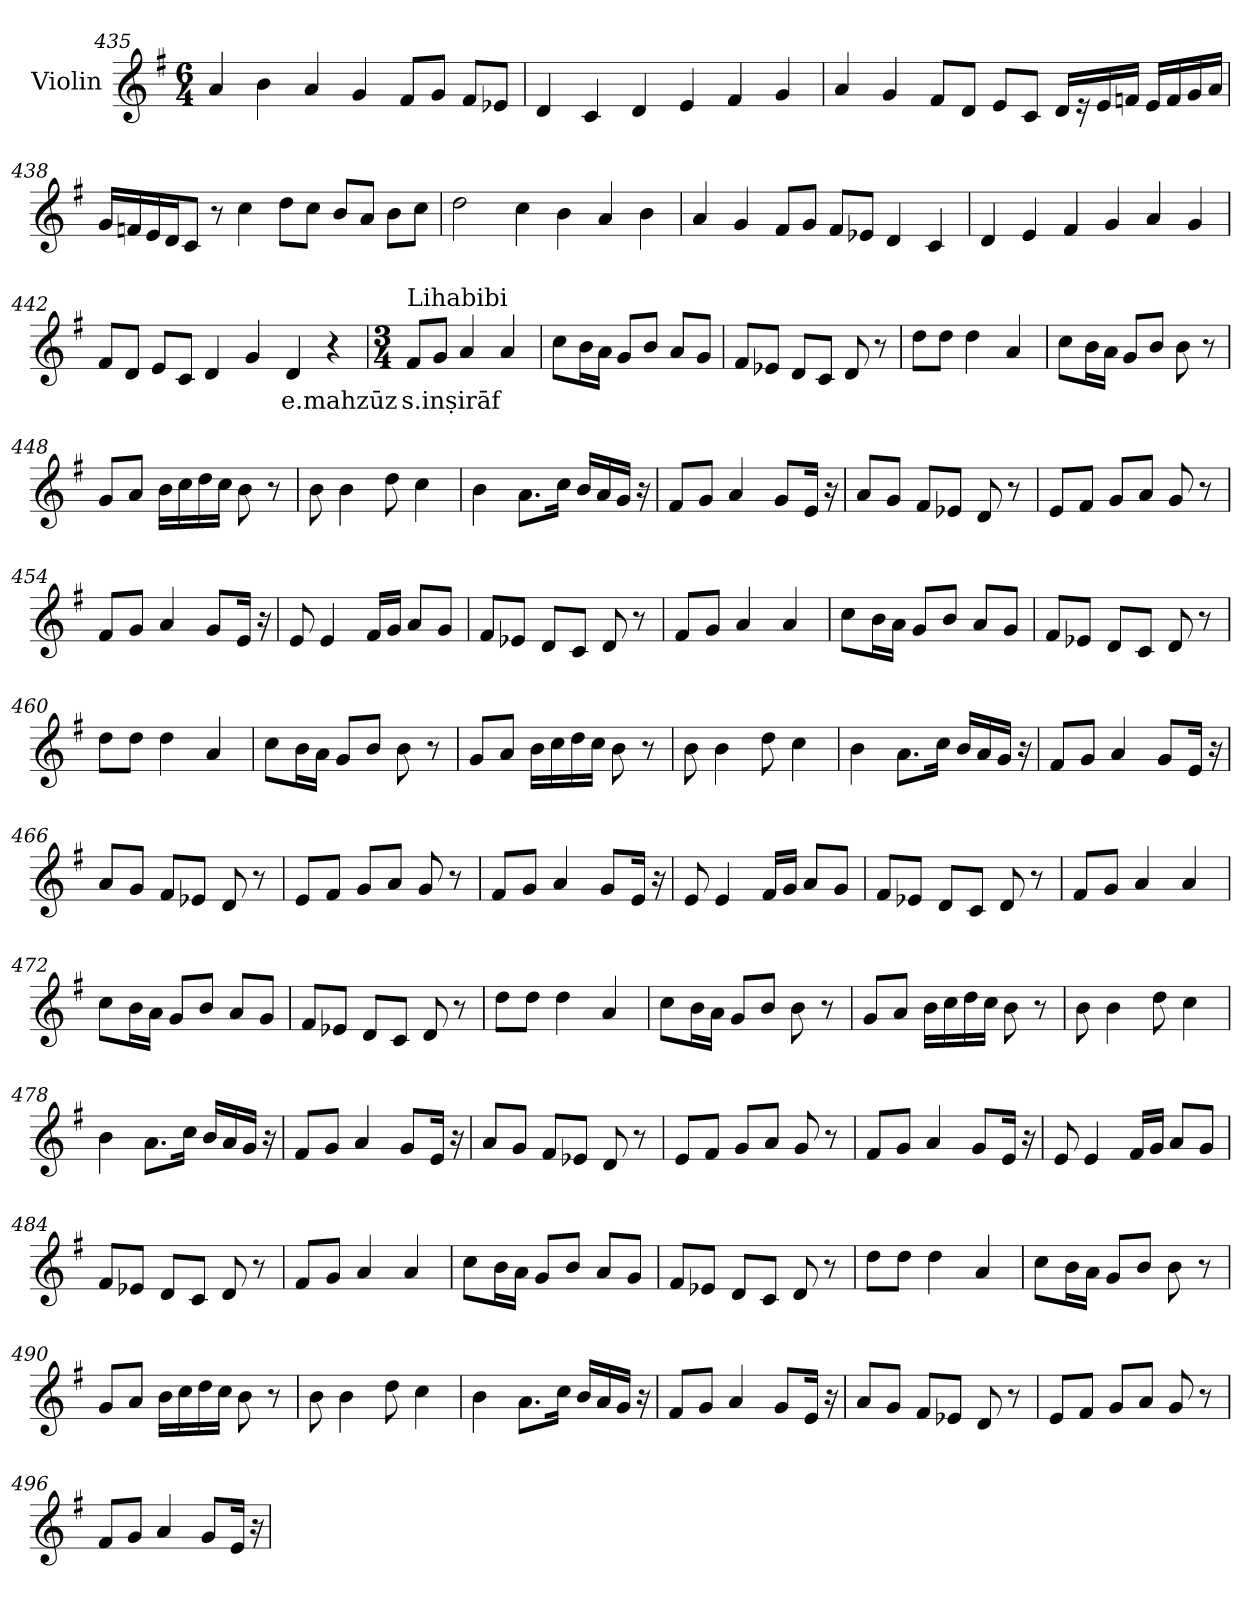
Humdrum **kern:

**kern	**text
*part1	*part1
*staff1	*staff1
*I"Violin	*
*clefG2	*
*k[f#]	*
*G:	*
*M6/4	*
=435	=435
4a/	.
4b\	.
4a/	.
4g/	.
8f#/L	.
8g/J	.
8f#/L	.
8e-X/J	.
!!LO:LB:g=z
=436	=436
4d/	.
4c/	.
4d/	.
4e/	.
4f#/	.
4g/	.
=437	=437
4a/	.
4g/	.
8f#/L	.
8d/J	.
8e/L	.
8c/J	.
16d/LL	.
16r	.
16e/	.
16fn/JJ	.
16e/LL	.
16f/	.
16g/	.
16a/JJ	.
=438	=438
16g/LL	.
16fn/	.
16e/	.
16d/J	.
8c/J	.
8r	.
4cc\	.
8dd\L	.
8cc\J	.
8b/L	.
8a/J	.
8b\L	.
8cc\J	.
!!LO:LB:g=z
=439	=439
2dd\	.
4cc\	.
4b\	.
4a/	.
4b\	.
=440	=440
4a/	.
4g/	.
8f#/L	.
8g/J	.
8f#/L	.
8e-X/J	.
4d/	.
4c/	.
=441	=441
4d/	.
4e/	.
4f#/	.
4g/	.
4a/	.
4g/	.
!!LO:LB:g=z
=442	=442
8f#/L	.
8d/J	.
8e/L	.
8c/J	.
4d/	.
4g/	.
!	!LO:LY:b
4d/	e.mahzūz
4r	.
=443	=443
*M3/4	*
*MM100	*
!LO:TX:a:t=Lihabibi	!
!	!LO:LY:b
8f#/L	s.inṣirāf
8g/J	.
4a/	.
4a/	.
=444	=444
8cc\L	.
16b\L	.
16a\JJ	.
8g/L	.
8b/J	.
8a/L	.
8g/J	.
=445	=445
8f#/L	.
8e-X/J	.
8d/L	.
8c/J	.
8d/	.
8r	.
!!LO:LB:g=z
=446	=446
8dd\L	.
8dd\J	.
4dd\	.
4a/	.
=447	=447
8cc\L	.
16b\L	.
16a\JJ	.
8g/L	.
8b/J	.
8b\	.
8r	.
=448	=448
8g/L	.
8a/J	.
16b\LL	.
16cc\	.
16dd\	.
16cc\JJ	.
8b\	.
8r	.
=449	=449
8b\	.
4b\	.
8dd\	.
4cc\	.
=450	=450
4b\	.
8.a\L	.
16cc\Jk	.
16b/LL	.
16a/	.
16g/JJ	.
16r	.
=451	=451
8f#/L	.
8g/J	.
4a/	.
8g/L	.
16e/Jk	.
16r	.
!!LO:PB:g=z
=452	=452
8a/L	.
8g/J	.
8f#/L	.
8e-X/J	.
8d/	.
8r	.
=453	=453
8e/L	.
8f#/J	.
8g/L	.
8a/J	.
8g/	.
8r	.
=454	=454
8f#/L	.
8g/J	.
4a/	.
8g/L	.
16e/Jk	.
16r	.
=455	=455
8e/	.
4e/	.
16f#/LL	.
16g/JJ	.
8a/L	.
8g/J	.
=456	=456
8f#/L	.
8e-X/J	.
8d/L	.
8c/J	.
8d/	.
8r	.
=457	=457
8f#/L	.
8g/J	.
4a/	.
4a/	.
!!LO:LB:g=z
=458	=458
8cc\L	.
16b\L	.
16a\JJ	.
8g/L	.
8b/J	.
8a/L	.
8g/J	.
=459	=459
8f#/L	.
8e-X/J	.
8d/L	.
8c/J	.
8d/	.
8r	.
!!LO:LB:g=z
=460	=460
8dd\L	.
8dd\J	.
4dd\	.
4a/	.
=461	=461
8cc\L	.
16b\L	.
16a\JJ	.
8g/L	.
8b/J	.
8b\	.
8r	.
=462	=462
8g/L	.
8a/J	.
16b\LL	.
16cc\	.
16dd\	.
16cc\JJ	.
8b\	.
8r	.
=463	=463
8b\	.
4b\	.
8dd\	.
4cc\	.
=464	=464
4b\	.
8.a\L	.
16cc\Jk	.
16b/LL	.
16a/	.
16g/JJ	.
16r	.
=465	=465
8f#/L	.
8g/J	.
4a/	.
8g/L	.
16e/Jk	.
16r	.
!!LO:LB:g=z
=466	=466
8a/L	.
8g/J	.
8f#/L	.
8e-X/J	.
8d/	.
8r	.
=467	=467
8e/L	.
8f#/J	.
8g/L	.
8a/J	.
8g/	.
8r	.
=468	=468
8f#/L	.
8g/J	.
4a/	.
8g/L	.
16e/Jk	.
16r	.
=469	=469
8e/	.
4e/	.
16f#/LL	.
16g/JJ	.
8a/L	.
8g/J	.
=470	=470
8f#/L	.
8e-X/J	.
8d/L	.
8c/J	.
8d/	.
8r	.
=471	=471
8f#/L	.
8g/J	.
4a/	.
4a/	.
!!LO:LB:g=z
=472	=472
8cc\L	.
16b\L	.
16a\JJ	.
8g/L	.
8b/J	.
8a/L	.
8g/J	.
=473	=473
8f#/L	.
8e-X/J	.
8d/L	.
8c/J	.
8d/	.
8r	.
!!LO:LB:g=z
=474	=474
8dd\L	.
8dd\J	.
4dd\	.
4a/	.
=475	=475
8cc\L	.
16b\L	.
16a\JJ	.
8g/L	.
8b/J	.
8b\	.
8r	.
=476	=476
8g/L	.
8a/J	.
16b\LL	.
16cc\	.
16dd\	.
16cc\JJ	.
8b\	.
8r	.
=477	=477
8b\	.
4b\	.
8dd\	.
4cc\	.
=478	=478
4b\	.
8.a\L	.
16cc\Jk	.
16b/LL	.
16a/	.
16g/JJ	.
16r	.
=479	=479
8f#/L	.
8g/J	.
4a/	.
8g/L	.
16e/Jk	.
16r	.
!!LO:LB:g=z
=480	=480
8a/L	.
8g/J	.
8f#/L	.
8e-X/J	.
8d/	.
8r	.
=481	=481
8e/L	.
8f#/J	.
8g/L	.
8a/J	.
8g/	.
8r	.
=482	=482
8f#/L	.
8g/J	.
4a/	.
8g/L	.
16e/Jk	.
16r	.
=483	=483
8e/	.
4e/	.
16f#/LL	.
16g/JJ	.
8a/L	.
8g/J	.
=484	=484
8f#/L	.
8e-X/J	.
8d/L	.
8c/J	.
8d/	.
8r	.
=485	=485
8f#/L	.
8g/J	.
4a/	.
4a/	.
!!LO:LB:g=z
=486	=486
8cc\L	.
16b\L	.
16a\JJ	.
8g/L	.
8b/J	.
8a/L	.
8g/J	.
=487	=487
8f#/L	.
8e-X/J	.
8d/L	.
8c/J	.
8d/	.
8r	.
!!LO:PB:g=z
=488	=488
8dd\L	.
8dd\J	.
4dd\	.
4a/	.
=489	=489
8cc\L	.
16b\L	.
16a\JJ	.
8g/L	.
8b/J	.
8b\	.
8r	.
=490	=490
8g/L	.
8a/J	.
16b\LL	.
16cc\	.
16dd\	.
16cc\JJ	.
8b\	.
8r	.
=491	=491
8b\	.
4b\	.
8dd\	.
4cc\	.
=492	=492
4b\	.
8.a\L	.
16cc\Jk	.
16b/LL	.
16a/	.
16g/JJ	.
16r	.
=493	=493
8f#/L	.
8g/J	.
4a/	.
8g/L	.
16e/Jk	.
16r	.
!!LO:LB:g=z
=494	=494
8a/L	.
8g/J	.
8f#/L	.
8e-X/J	.
8d/	.
8r	.
=495	=495
8e/L	.
8f#/J	.
8g/L	.
8a/J	.
8g/	.
8r	.
=496	=496
8f#/L	.
8g/J	.
4a/	.
8g/L	.
16e/Jk	.
16r	.
=	=
*-	*-
